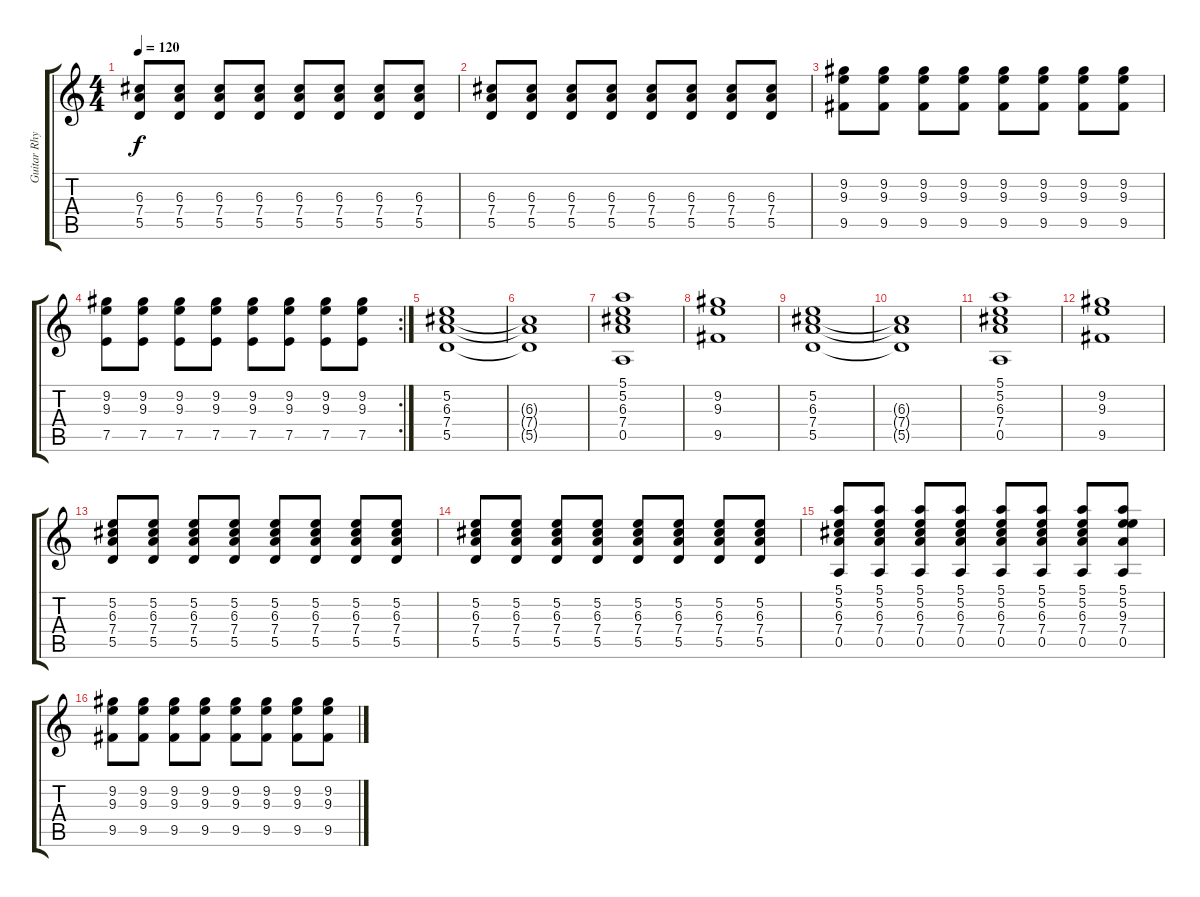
\track ("Guitar Rhythm" "Guitar Rhy") {instrument distortionguitar}
\staff {score tabs}
\tuning (E4 B3 G3 D3 A2 E2) {hide}
\ts (4 4)
\tempo 120
\clef g2
\ks c
(6.3 7.4 5.5).8{dy f} (6.3 7.4 5.5).8 (6.3 7.4 5.5).8 (6.3 7.4 5.5).8 (6.3 7.4 5.5).8 (6.3 7.4 5.5).8 (6.3 7.4 5.5).8 (6.3 7.4 5.5).8 |
(6.3 7.4 5.5).8 (6.3 7.4 5.5).8 (6.3 7.4 5.5).8 (6.3 7.4 5.5).8 (6.3 7.4 5.5).8 (6.3 7.4 5.5).8 (6.3 7.4 5.5).8 (6.3 7.4 5.5).8 |
(9.2 9.3 9.5).8 (9.2 9.3 9.5).8 (9.2 9.3 9.5).8 (9.2 9.3 9.5).8 (9.2 9.3 9.5).8 (9.2 9.3 9.5).8 (9.2 9.3 9.5).8 (9.2 9.3 9.5).8 |
\rc 2
(9.2 9.3 7.5).8 (9.2 9.3 7.5).8 (9.2 9.3 7.5).8 (9.2 9.3 7.5).8 (9.2 9.3 7.5).8 (9.2 9.3 7.5).8 (9.2 9.3 7.5).8 (9.2 9.3 7.5).8 |
(5.2 6.3 7.4 5.5).1{instrument acousticguitarnylon} |
(6.3{t} 7.4{t} 5.5{t}).1 |
(5.1 5.2 6.3 7.4 0.5).1 |
(9.2 9.3 9.5).1 |
(5.2 6.3 7.4 5.5).1 |
(6.3{t} 7.4{t} 5.5{t}).1 |
(5.1 5.2 6.3 7.4 0.5).1 |
(9.2 9.3 9.5).1 |
(5.2 6.3 7.4 5.5).8 (5.2 6.3 7.4 5.5).8 (5.2 6.3 7.4 5.5).8 (5.2 6.3 7.4 5.5).8 (5.2 6.3 7.4 5.5).8 (5.2 6.3 7.4 5.5).8 (5.2 6.3 7.4 5.5).8 (5.2 6.3 7.4 5.5).8 |
(5.2 6.3 7.4 5.5).8 (5.2 6.3 7.4 5.5).8 (5.2 6.3 7.4 5.5).8 (5.2 6.3 7.4 5.5).8 (5.2 6.3 7.4 5.5).8 (5.2 6.3 7.4 5.5).8 (5.2 6.3 7.4 5.5).8 (5.2 6.3 7.4 5.5).8 |
(5.1 5.2 6.3 7.4 0.5).8 (5.1 5.2 6.3 7.4 0.5).8 (5.1 5.2 6.3 7.4 0.5).8 (5.1 5.2 6.3 7.4 0.5).8 (5.1 5.2 6.3 7.4 0.5).8 (5.1 5.2 6.3 7.4 0.5).8 (5.1 5.2 6.3 7.4 0.5).8 (5.1 5.2 9.3 7.4 0.5).8 |
(9.2 9.3 9.5).8 (9.2 9.3 9.5).8 (9.2 9.3 9.5).8 (9.2 9.3 9.5).8 (9.2 9.3 9.5).8 (9.2 9.3 9.5).8 (9.2 9.3 9.5).8 (9.2 9.3 9.5).8
